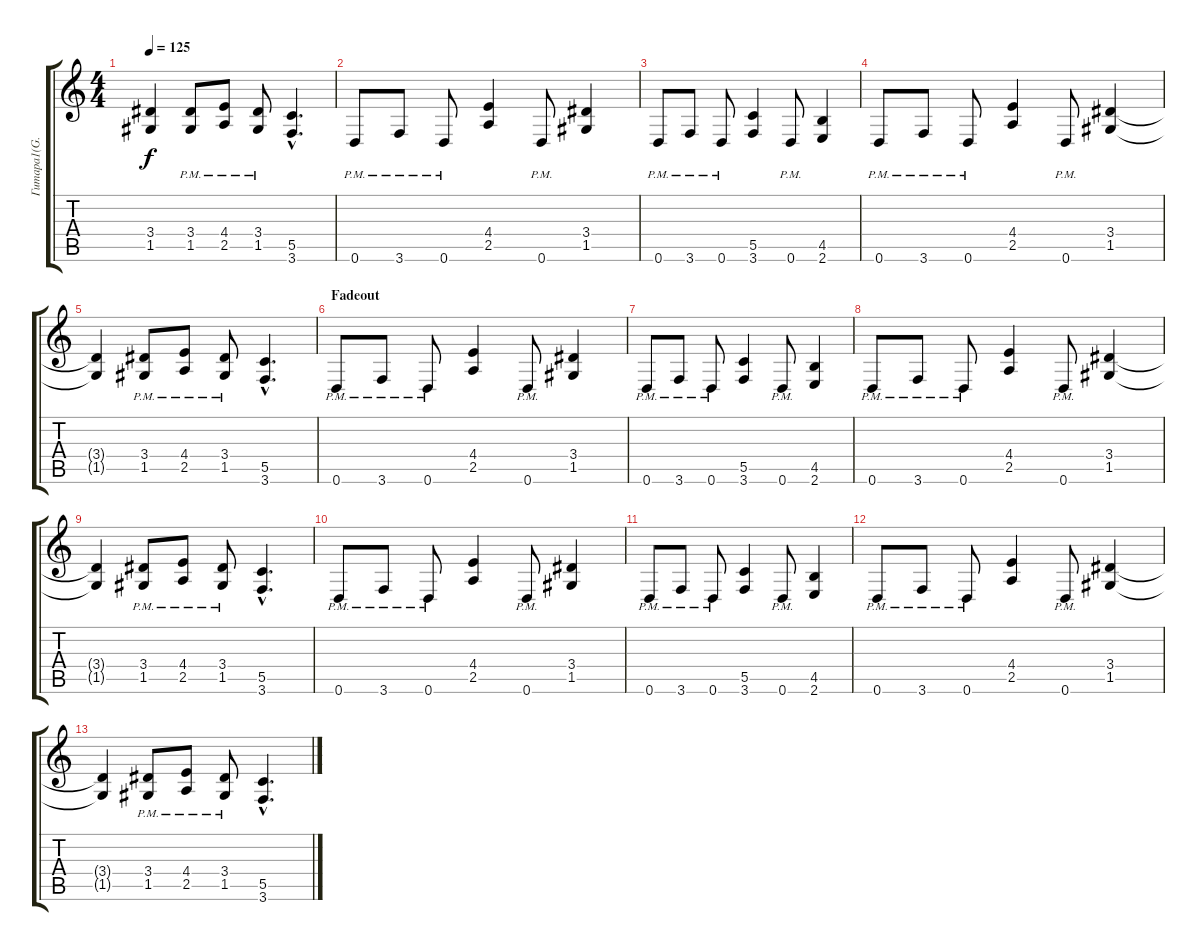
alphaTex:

\track ("Гитара1(G. Tipton)" "Гитара1(G.") {instrument distortionguitar}
\staff {score tabs}
\tuning (D4 A3 F3 C3 G2 D2) {hide}
\ts (4 4)
\tempo 125
\clef g2
\ks c
(3.4{t} 1.5{t}).4{dy f} (3.4{pm} 1.5{pm}).8 (4.4{pm} 2.5{pm}).8 (3.4{pm} 1.5{pm}).8 (5.5{hac} 3.6{hac}).4{d} |
0.6{pm}.8 3.6{pm}.8 0.6{pm}.8 (4.4 2.5).4 0.6{pm}.8 (3.4 1.5).4 |
0.6{pm}.8 3.6{pm}.8 0.6{pm}.8 (5.5 3.6).4 0.6{pm}.8 (4.5 2.6).4 |
0.6{pm}.8 3.6{pm}.8 0.6{pm}.8 (4.4 2.5).4 0.6{pm}.8 (3.4 1.5).4 |
(3.4{t} 1.5{t}).4 (3.4{pm} 1.5{pm}).8 (4.4{pm} 2.5{pm}).8 (3.4{pm} 1.5{pm}).8 (5.5{hac} 3.6{hac}).4{d} |
\section ("" "Fadeout")
0.6{pm}.8{volume 7} 3.6{pm}.8 0.6{pm}.8 (4.4 2.5).4 0.6{pm}.8 (3.4 1.5).4 |
0.6{pm}.8 3.6{pm}.8 0.6{pm}.8 (5.5 3.6).4 0.6{pm}.8 (4.5 2.6).4 |
0.6{pm}.8 3.6{pm}.8 0.6{pm}.8 (4.4 2.5).4 0.6{pm}.8 (3.4 1.5).4 |
(3.4{t} 1.5{t}).4 (3.4{pm} 1.5{pm}).8 (4.4{pm} 2.5{pm}).8 (3.4{pm} 1.5{pm}).8 (5.5{hac} 3.6{hac}).4{d} |
0.6{pm}.8{volume 6} 3.6{pm}.8 0.6{pm}.8 (4.4 2.5).4 0.6{pm}.8 (3.4 1.5).4 |
0.6{pm}.8 3.6{pm}.8 0.6{pm}.8 (5.5 3.6).4 0.6{pm}.8 (4.5 2.6).4 |
0.6{pm}.8 3.6{pm}.8 0.6{pm}.8 (4.4 2.5).4 0.6{pm}.8 (3.4 1.5).4 |
(3.4{t} 1.5{t}).4 (3.4{pm} 1.5{pm}).8 (4.4{pm} 2.5{pm}).8 (3.4{pm} 1.5{pm}).8 (5.5{hac} 3.6{hac}).4{d}
